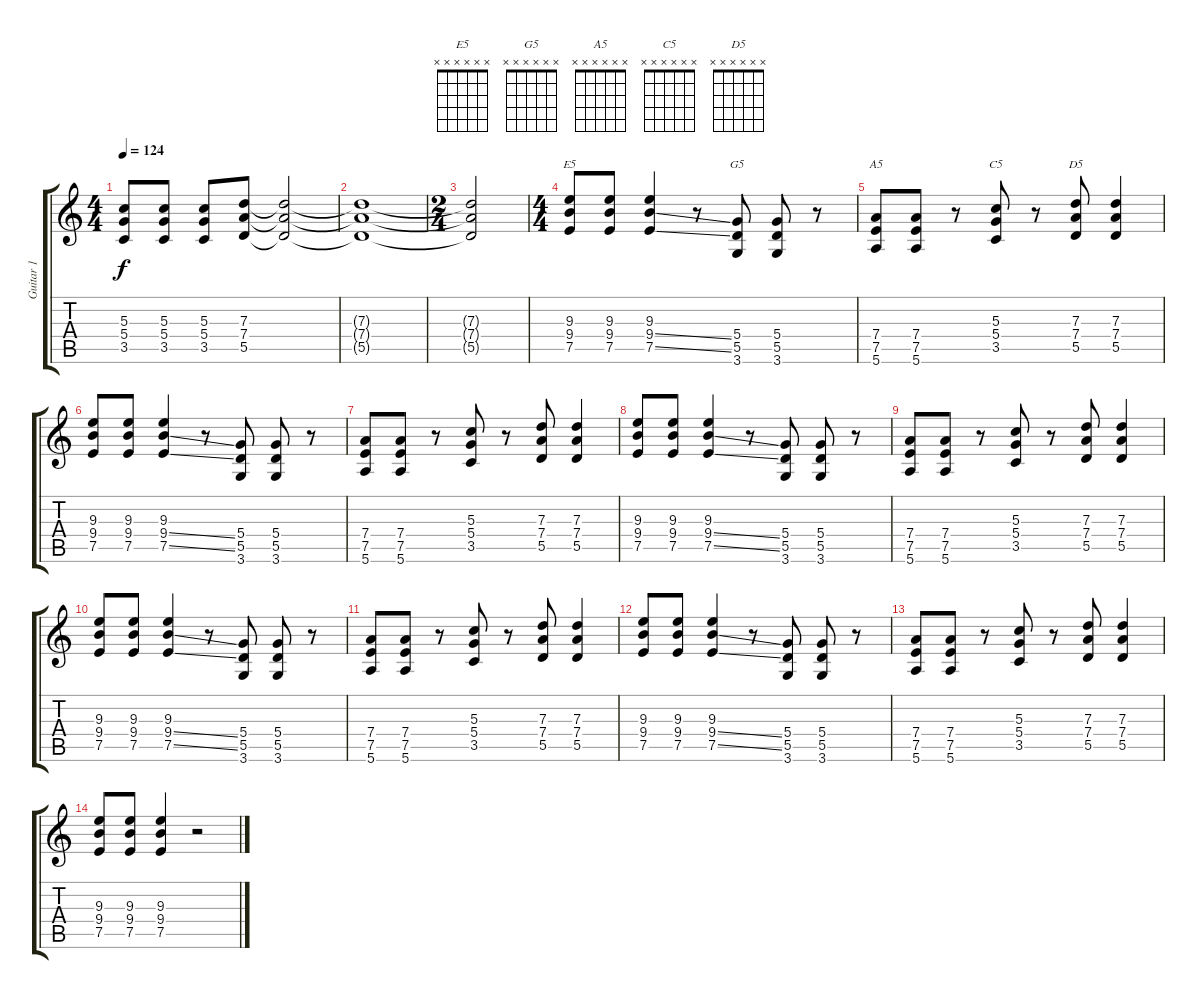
\track ("Guitar 1" "Guitar 1") {instrument distortionguitar}
\staff {score tabs}
\tuning (E4 B3 G3 D3 A2 E2) {hide}
\chord ("E5" x x x x x x) {firstfret 0}
\chord ("G5" x x x x x x) {firstfret 0}
\chord ("A5" x x x x x x) {firstfret 0}
\chord ("C5" x x x x x x) {firstfret 0}
\chord ("D5" x x x x x x) {firstfret 0}
\ts (4 4)
\tempo 124
\clef g2
\ks c
(5.3 5.4 3.5).8{dy f} (5.3 5.4 3.5).8 (5.3 5.4 3.5).8 (7.3 7.4 5.5).8 (7.3{t} 7.4{t} 5.5{t}).2 |
(7.3{t} 7.4{t} 5.5{t}).1 |
\ts (2 4)
(7.3{t} 7.4{t} 5.5{t}).2 |
\ts (4 4)
(9.3 9.4 7.5).8{ch "E5"} (9.3 9.4 7.5).8 (9.3 9.4{ss} 7.5{ss}).4 r.8 (5.4 5.5 3.6).8{ch "G5"} (5.4 5.5 3.6).8 r.8 |
(7.4 7.5 5.6).8{ch "A5"} (7.4 7.5 5.6).8 r.8 (5.3 5.4 3.5).8{ch "C5"} r.8 (7.3 7.4 5.5).8{ch "D5"} (7.3 7.4 5.5).4 |
(9.3 9.4 7.5).8 (9.3 9.4 7.5).8 (9.3 9.4{ss} 7.5{ss}).4 r.8 (5.4 5.5 3.6).8 (5.4 5.5 3.6).8 r.8 |
(7.4 7.5 5.6).8 (7.4 7.5 5.6).8 r.8 (5.3 5.4 3.5).8 r.8 (7.3 7.4 5.5).8 (7.3 7.4 5.5).4 |
(9.3 9.4 7.5).8 (9.3 9.4 7.5).8 (9.3 9.4{ss} 7.5{ss}).4 r.8 (5.4 5.5 3.6).8 (5.4 5.5 3.6).8 r.8 |
(7.4 7.5 5.6).8 (7.4 7.5 5.6).8 r.8 (5.3 5.4 3.5).8 r.8 (7.3 7.4 5.5).8 (7.3 7.4 5.5).4 |
(9.3 9.4 7.5).8 (9.3 9.4 7.5).8 (9.3 9.4{ss} 7.5{ss}).4 r.8 (5.4 5.5 3.6).8 (5.4 5.5 3.6).8 r.8 |
(7.4 7.5 5.6).8 (7.4 7.5 5.6).8 r.8 (5.3 5.4 3.5).8 r.8 (7.3 7.4 5.5).8 (7.3 7.4 5.5).4 |
(9.3 9.4 7.5).8 (9.3 9.4 7.5).8 (9.3 9.4{ss} 7.5{ss}).4 r.8 (5.4 5.5 3.6).8 (5.4 5.5 3.6).8 r.8 |
(7.4 7.5 5.6).8 (7.4 7.5 5.6).8 r.8 (5.3 5.4 3.5).8 r.8 (7.3 7.4 5.5).8 (7.3 7.4 5.5).4 |
(9.3 9.4 7.5).8 (9.3 9.4 7.5).8 (9.3 9.4 7.5).4 r.2
